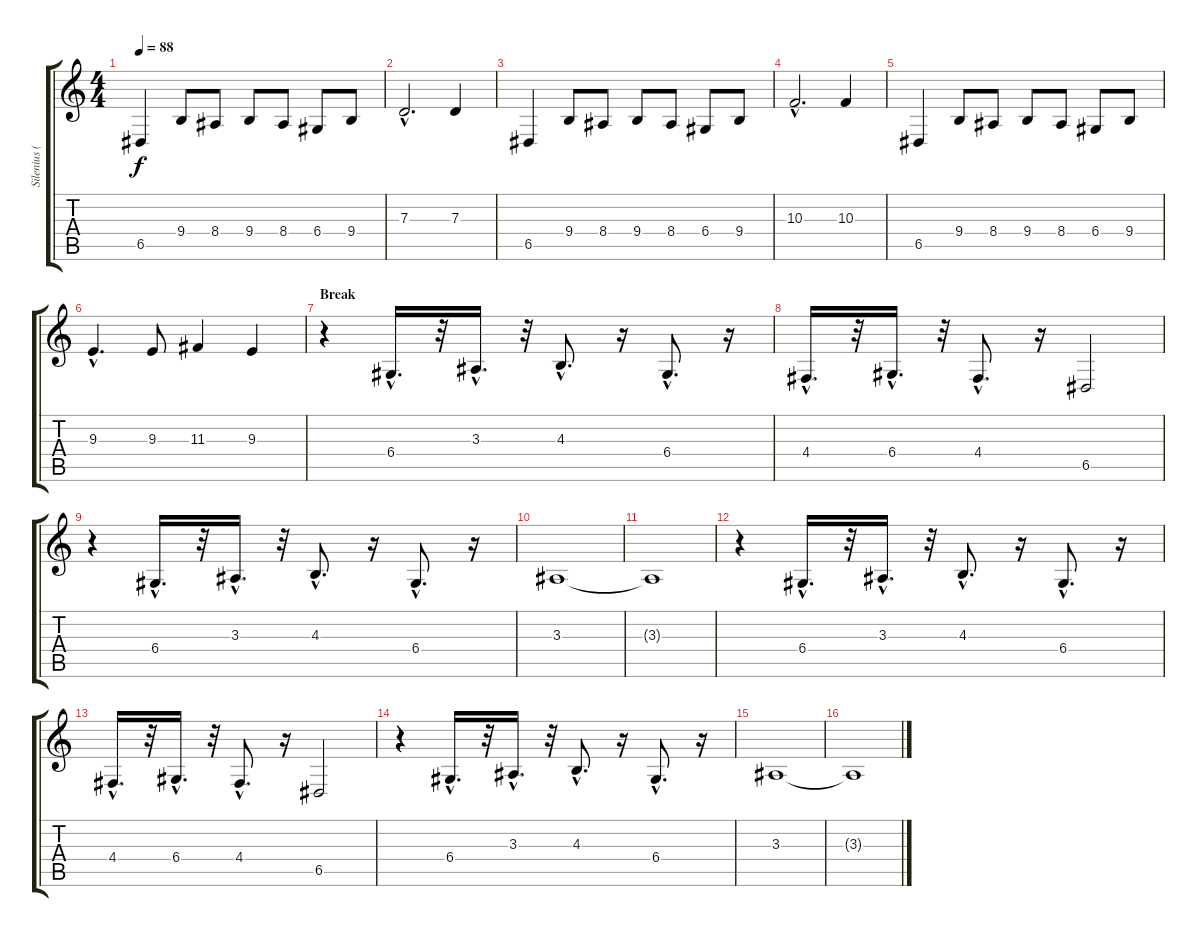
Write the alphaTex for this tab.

\track ("Silenius (KeybMid)" "Silenius (") {instrument synthstrings1}
\staff {score tabs}
\tuning (E4 B3 G3 D3 A2 E2) {hide}
\ts (4 4)
\tempo 88
\clef g2
\ks c
6.5.4{dy f} 9.4.8 8.4.8 9.4.8 8.4.8 6.4.8 9.4.8 |
7.3{hac}.2{d} 7.3.4 |
6.5.4 9.4.8 8.4.8 9.4.8 8.4.8 6.4.8 9.4.8 |
10.3{hac}.2{d} 10.3.4 |
6.5.4 9.4.8 8.4.8 9.4.8 8.4.8 6.4.8 9.4.8 |
9.3{hac}.4{d} 9.3.8 11.3.4 9.3.4 |
\section ("" "Break")
r.4 6.4{hac}.16{d} r.32 3.3{hac}.16{d} r.32 4.3{hac}.8{d} r.16 6.4{hac}.8{d} r.16 |
4.4{hac}.16{d} r.32 6.4{hac}.16{d} r.32 4.4{hac}.8{d} r.16 6.5.2 |
r.4 6.4{hac}.16{d} r.32 3.3{hac}.16{d} r.32 4.3{hac}.8{d} r.16 6.4{hac}.8{d} r.16 |
3.3.1 |
3.3{t}.1 |
r.4 6.4{hac}.16{d} r.32 3.3{hac}.16{d} r.32 4.3{hac}.8{d} r.16 6.4{hac}.8{d} r.16 |
4.4{hac}.16{d} r.32 6.4{hac}.16{d} r.32 4.4{hac}.8{d} r.16 6.5.2 |
r.4 6.4{hac}.16{d} r.32 3.3{hac}.16{d} r.32 4.3{hac}.8{d} r.16 6.4{hac}.8{d} r.16 |
3.3.1 |
3.3{t}.1
